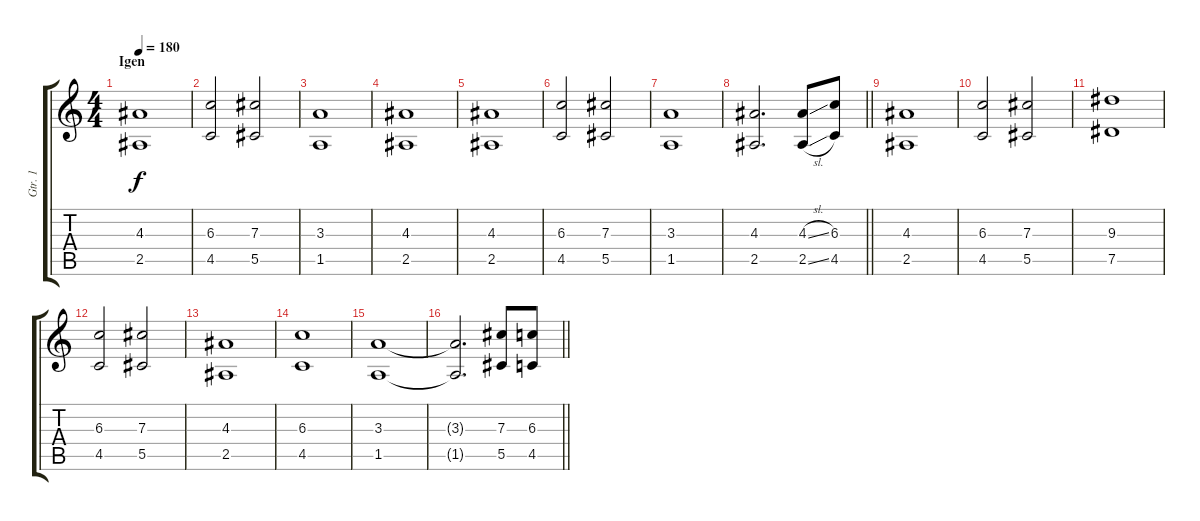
\track ("Gtr. 1" "Gtr. 1") {instrument distortionguitar}
\staff {score tabs}
\tuning (Eb4 Bb3 Gb3 Db3 Ab2 Eb2) {hide}
\ts (4 4)
\section ("" "Igen")
\tempo 180
\clef g2
\ks c
(4.3 2.5).1{dy f} |
(6.3 4.5).2 (7.3 5.5).2 |
(3.3 1.5).1 |
(4.3 2.5).1 |
(4.3 2.5).1 |
(6.3 4.5).2 (7.3 5.5).2 |
(3.3 1.5).1 |
\barLineRight lightlight
(4.3 2.5).2{d} (4.3{sl} 2.5{sl}).8 (6.3 4.5).8 |
(4.3 2.5).1 |
(6.3 4.5).2 (7.3 5.5).2 |
(9.3 7.5).1 |
(6.3 4.5).2 (7.3 5.5).2 |
(4.3 2.5).1 |
(6.3 4.5).1 |
(3.3 1.5).1 |
\barLineRight lightlight
(3.3{t} 1.5{t}).2{d} (7.3 5.5).8 (6.3 4.5).8
